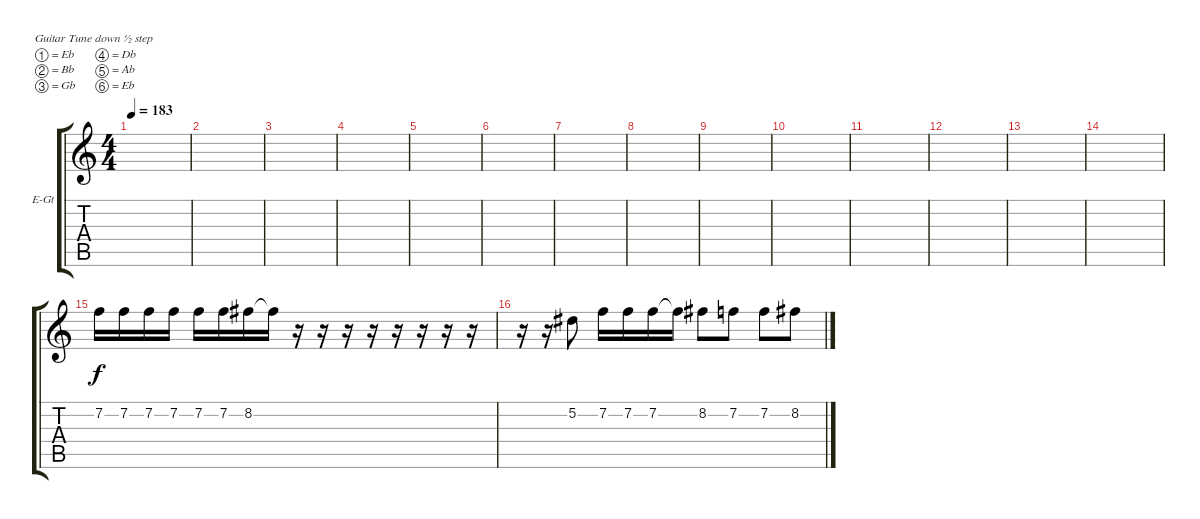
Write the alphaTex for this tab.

\bracketExtendMode groupsimilarinstruments
\firstSystemTrackNameOrientation horizontal
\otherSystemsTrackNameOrientation horizontal
\track ("solo" "E-Gt") {instrument distortionguitar}
\staff {score tabs}
\tuning (Eb4 Bb3 Gb3 Db3 Ab2 Eb2)
\ts (4 4)
\tempo 183
\clef g2
\ks c
|
|
|
|
|
|
|
|
|
|
|
|
|
|
7.2.16 7.2.16 7.2.16 7.2.16 7.2.16 7.2.16 8.2.16 8.2{t}.16 r.16 r.16 r.16 r.16 r.16 r.16 r.16 r.16 |
r.16 r.16 5.2.8 7.2.16 7.2.16 7.2.16 7.2{t}.16 8.2.8 7.2.8 7.2.8 8.2.8
